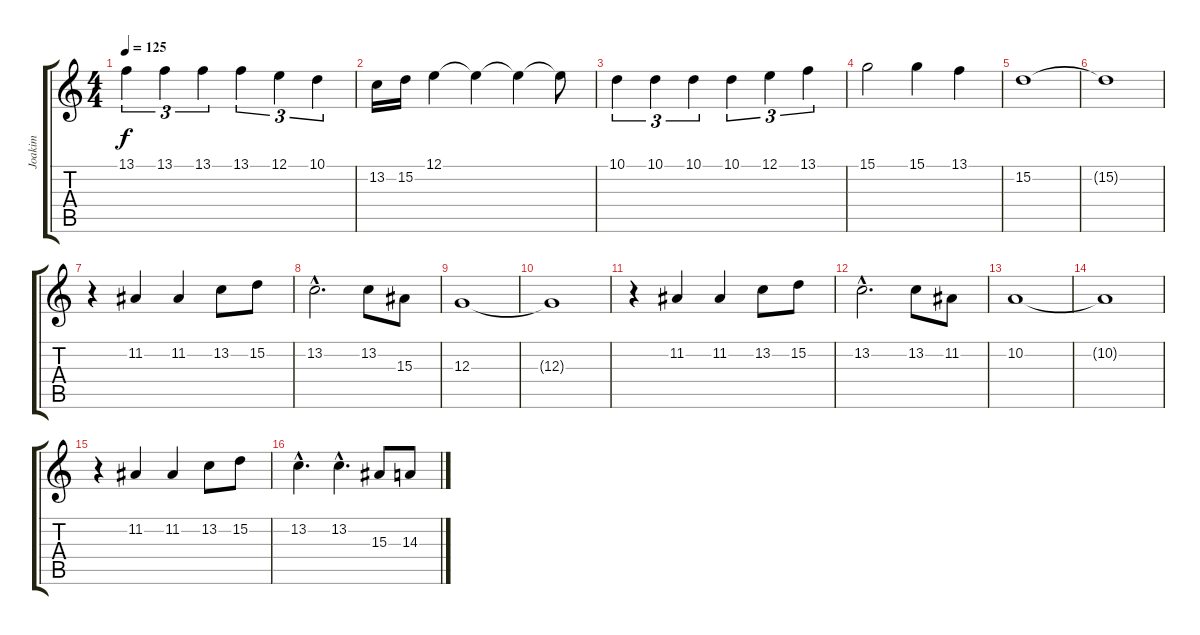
\track ("Joakim" "Joakim") {instrument clarinet}
\staff {score tabs}
\tuning (E4 B3 G3 D3 A2 E2) {hide}
\ts (4 4)
\tempo 125
\clef g2
\ks c
13.1.4{tu (3 2) dy f} 13.1.4{tu (3 2)} 13.1.4{tu (3 2)} 13.1.4{tu (3 2)} 12.1.4{tu (3 2)} 10.1.4{tu (3 2)} |
13.2.16 15.2.16 12.1.4 12.1{t}.4 12.1{t}.4 12.1{t}.8 |
10.1.4{tu (3 2)} 10.1.4{tu (3 2)} 10.1.4{tu (3 2)} 10.1.4{tu (3 2)} 12.1.4{tu (3 2)} 13.1.4{tu (3 2)} |
15.1.2 15.1.4 13.1.4 |
15.2.1 |
15.2{t}.1 |
r.4 11.2.4 11.2.4 13.2.8 15.2.8 |
13.2{hac}.2{d} 13.2.8 15.3.8 |
12.3.1 |
12.3{t}.1 |
r.4 11.2.4 11.2.4 13.2.8 15.2.8 |
13.2{hac}.2{d} 13.2.8 11.2.8 |
10.2.1 |
10.2{t}.1 |
r.4 11.2.4 11.2.4 13.2.8 15.2.8 |
13.2{hac}.4{d} 13.2{hac}.4{d} 15.3.8 14.3.8
